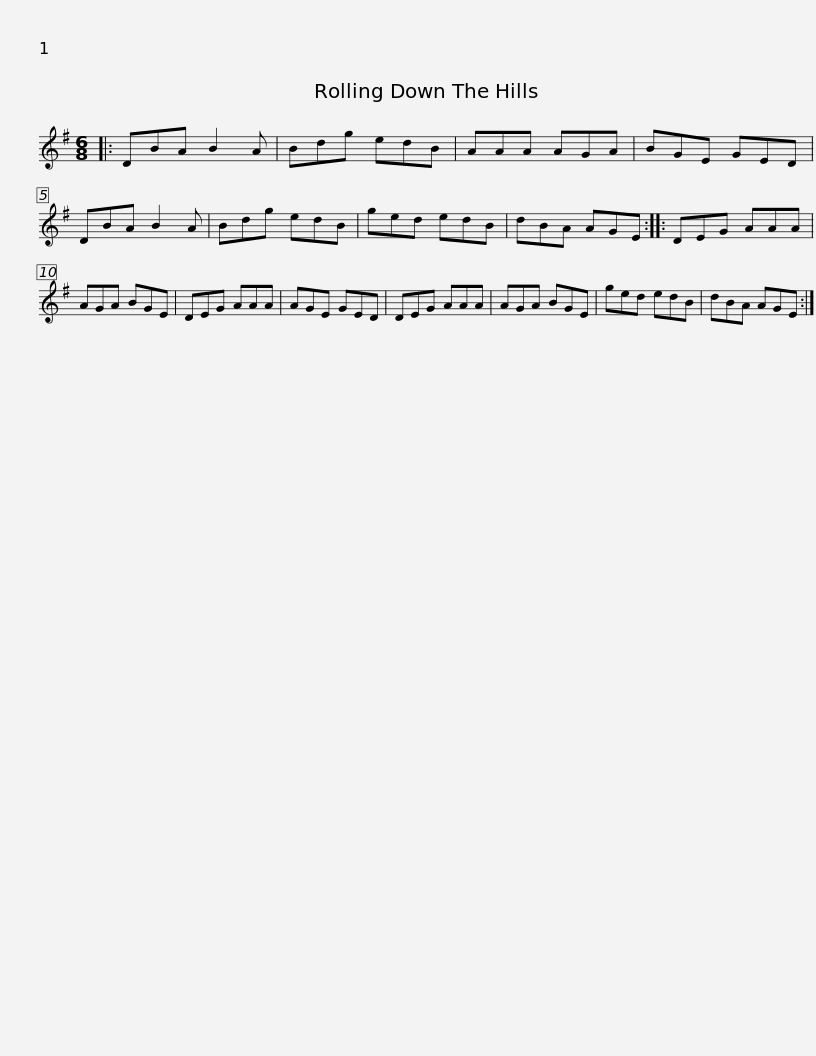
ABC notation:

X:1
L:1/8
M:6/8
I:linebreak $
K:G
V:1 treble
V:1
|: DBA B2 A | Bdg edB | AAA AGA | BGE GED | DBA B2 A | %5
 Bdg edB | ged edB |$ dBA AGE :: DEG AAA | AGA BGE | %10
 DEG AAA | AGE GED | DEG AAA | AGA BGE |$ ged edB | %15
 dBA AGE :| %16
